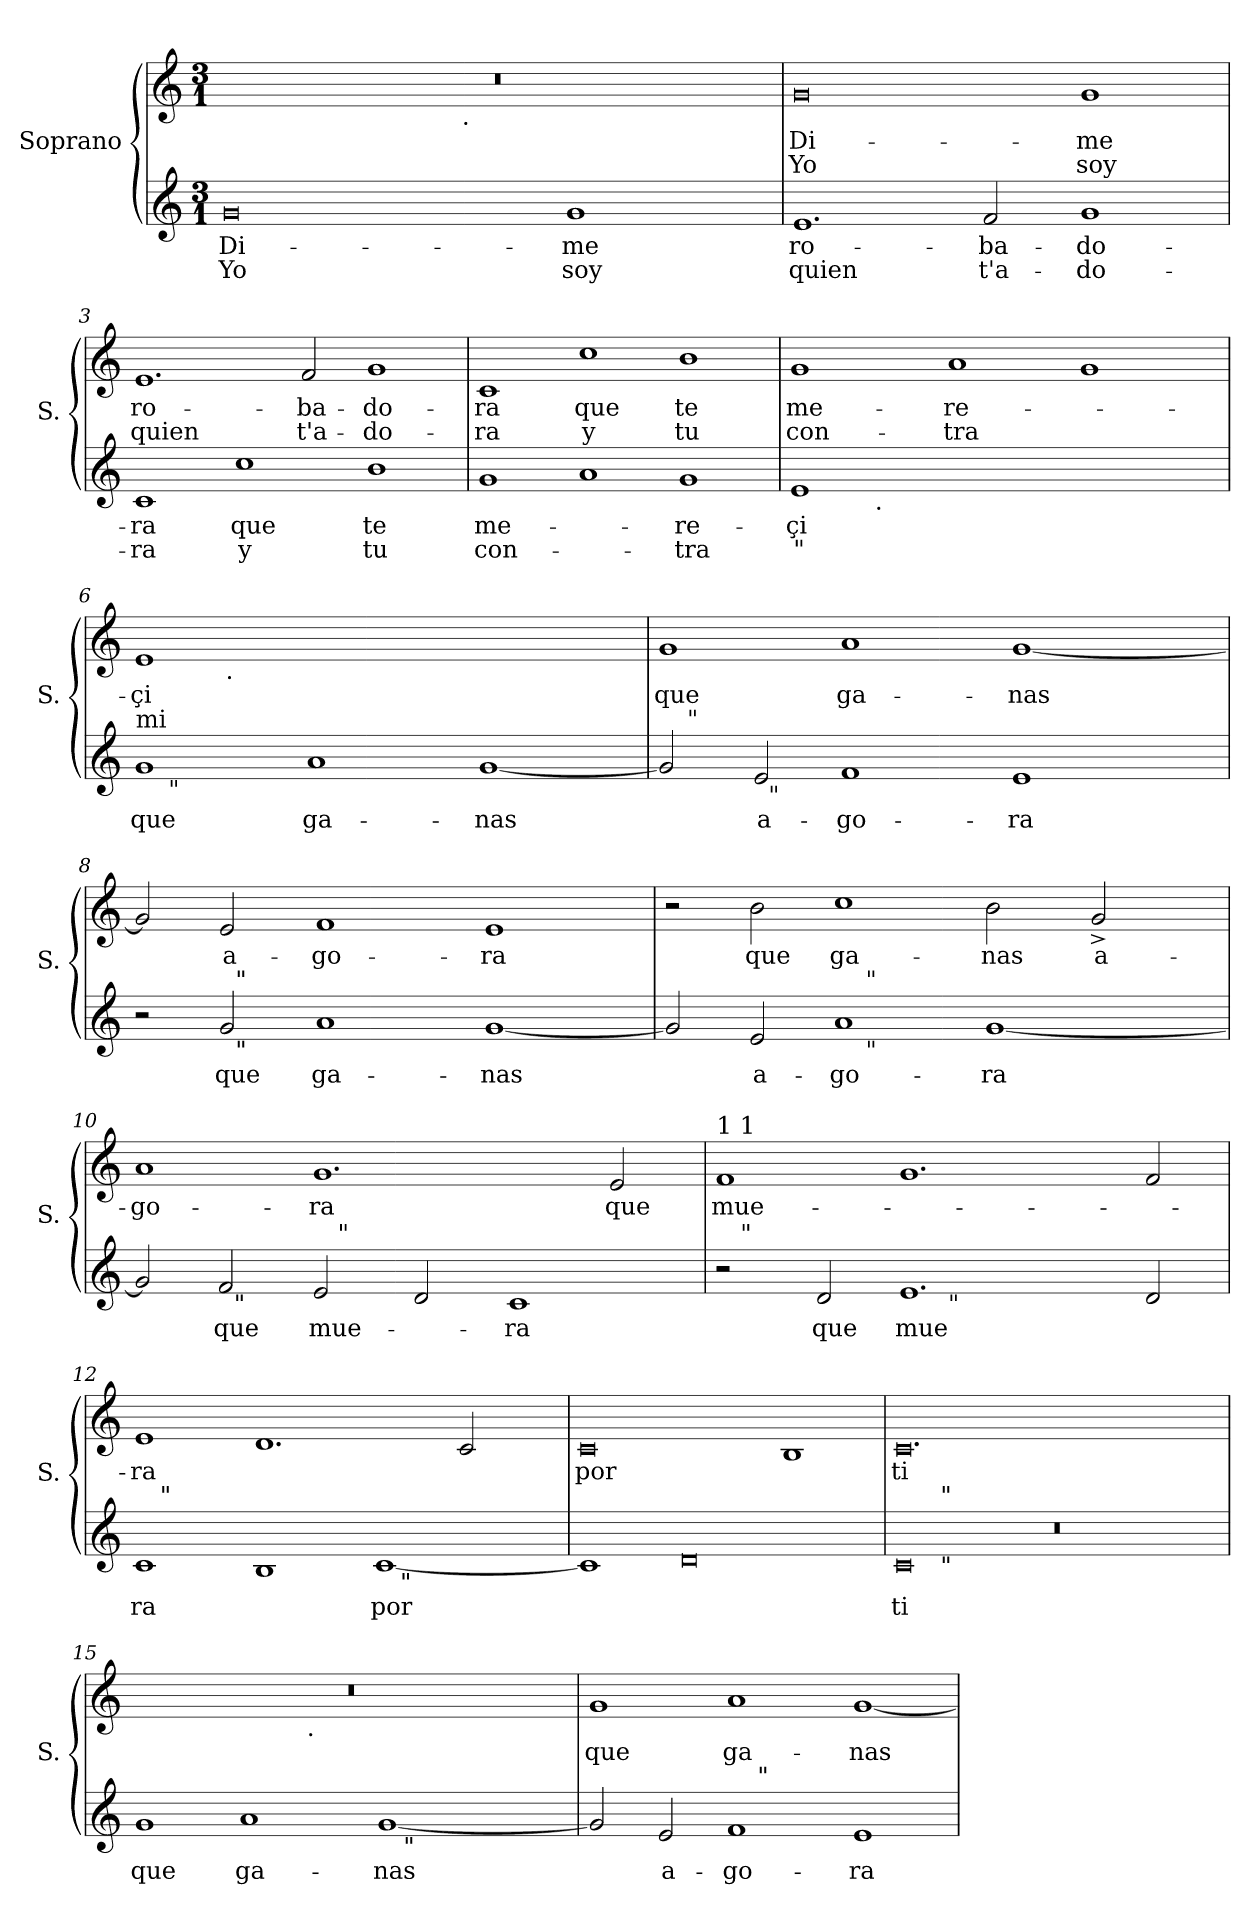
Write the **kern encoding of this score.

**kern	**text	**text	**kern	**text	**text
*part2	*part2	*part2	*part1	*part1	*part1
*staff2	*staff2	*staff2	*staff1	*staff1	*staff1
*I"Soprano	*	*	*I"Soprano	*	*
*I'S.	*	*	*I'S.	*	*
*clefG2	*	*	*clefG2	*	*
*k[]	*	*	*k[]	*	*
*C:	*	*	*C:	*	*
*M3/1	*	*	*M3/1	*	*
=1	=1	=1	=1	=1	=1
!	!LO:LY:b	!LO:LY:b	!	!	!
*	*	*	*^	*	*
0g	Di-	Yo	0.r	1ryy	.	.
.	.	.	.	4..ryy	.	.
!	!	!	!	!LO:TX:b:t=.	!	!
.	.	.	.	1ryy	.	.
!	!LO:LY:b	!LO:LY:b	!	!	!	!
1g	-me	soy	.	.	.	.
.	.	.	.	2ryy	.	.
.	.	.	.	16ryy	.	.
=2	=2	=2	=2	=2	=2	=2
!	!LO:LY:b	!LO:LY:b	!	!	!LO:LY:b	!LO:LY:b
*	*	*	*v	*v	*	*
1.e	ro-	quien	0g	Di-	Yo
!	!LO:LY:b	!LO:LY:b	!	!	!
2f/	-ba-	t'a-	.	.	.
!	!LO:LY:b	!LO:LY:b	!	!LO:LY:b	!LO:LY:b
1g	-do-	-do-	1g	-me	soy
=3	=3	=3	=3	=3	=3
!	!LO:LY:b	!LO:LY:b	!	!LO:LY:b	!LO:LY:b
1c	-ra	-ra	1.e	ro-	quien
!	!LO:LY:b	!LO:LY:b	!	!	!
1cc	que	y	.	.	.
!	!	!	!	!LO:LY:b	!LO:LY:b
.	.	.	2f/	-ba-	t'a-
!	!LO:LY:b	!LO:LY:b	!	!LO:LY:b	!LO:LY:b
1b	te	tu	1g	-do-	-do-
=4	=4	=4	=4	=4	=4
!	!LO:LY:b	!LO:LY:b	!	!LO:LY:b	!LO:LY:b
1g	me-	con-	1c	-ra	-ra
!	!	!	!	!LO:LY:b	!LO:LY:b
1a	.	.	1cc	que	y
!	!LO:LY:b	!LO:LY:b	!	!LO:LY:b	!LO:LY:b
1g	-re-	-tra	1b	te	tu
=5	=5	=5	=5	=5	=5
!	!LO:LY:b	!LO:LY:b	!	!LO:LY:b	!LO:LY:b
*^	*	*	*	*	*
1e	4ryy	-çi	"	1g	me-	con-
.	8ryy	.	.	.	.	.
.	32ryy	.	.	.	.	.
!	!LO:TX:b:t=.	!	!	!	!	!
.	1ryy	.	.	.	.	.
!	!	!	!	!	!LO:LY:b	!LO:LY:b
0ryy	.	.	.	1a	-re-	-tra
.	1ryy	.	.	.	.	.
.	.	.	.	1g	.	.
.	2ryy	.	.	.	.	.
.	16.ryy	.	.	.	.	.
!!LO:LB:g=z
=6	=6	=6	=6	=6	=6	=6
!LO:TX:a:t=mi	!	!	!	!	!	!
!	!	!LO:LY:b	!	!	!LO:LY:b	!
*	*	*	*	*^	*	*
1g	8ryy	que	.	1e	4..ryy	-çi	.
!	!LO:TX:b:t="	!	!	!	!	!	!
.	1ryy	.	.	.	.	.	.
!	!	!	!	!	!LO:TX:b:t=.	!	!
.	.	.	.	.	1ryy	.	.
!	!	!LO:LY:b	!	!	!	!	!
1a	.	ga-	.	0ryy	.	.	.
.	1...ryy	.	.	.	.	.	.
.	.	.	.	.	1ryy	.	.
!	!	!LO:LY:b	!	!	!	!	!
[<1g	.	-nas	.	.	.	.	.
.	.	.	.	.	2ryy	.	.
.	.	.	.	.	16ryy	.	.
=7	=7	=7	=7	=7	=7	=7	=7
!	!	!	!	!	!	!LO:LY:b	!
*	*^	*	*	*v	*v	*	*
2g/]	16.ryy	2ryy	.	.	1g	que	.
!	!LO:TX:a:t="	!	!	!	!	!	!
.	1ryy	.	.	.	.	.	.
!	!	!	!LO:LY:b	!	!	!	!
2e/	.	32ryy	a-	.	.	.	.
!	!	!LO:TX:b:t="	!	!	!	!	!
.	.	1ryy	.	.	.	.	.
!	!	!	!LO:LY:b	!	!	!LO:LY:b	!
1f	.	.	-go-	.	1a	ga-	.
.	1ryy	.	.	.	.	.	.
.	.	1ryy	.	.	.	.	.
!	!	!	!LO:LY:b	!	!	!LO:LY:b	!
1e	.	.	-ra	.	[<1g	-nas	.
.	2ryy	.	.	.	.	.	.
.	.	4...ryy	.	.	.	.	.
.	4ryy	.	.	.	.	.	.
.	8ryy	.	.	.	.	.	.
.	32ryy	.	.	.	.	.	.
*	*v	*v	*	*	*	*	*
=8	=8	=8	=8	=8	=8	=8
2r	2ryy	.	.	2g/]	.	.
!	!	!LO:LY:b	!	!	!LO:LY:b	!
2g/	32ryy	que	.	2e/	a-	.
!	!LO:TX:b:t="	!	!	!	!	!
!	!LO:TX:a:t="	!	!	!	!	!
.	1ryy	.	.	.	.	.
!	!	!LO:LY:b	!	!	!LO:LY:b	!
1a	.	ga-	.	1f	-go-	.
.	1ryy	.	.	.	.	.
!	!	!LO:LY:b	!	!	!LO:LY:b	!
[<1g	.	-nas	.	1e	-ra	.
.	4...ryy	.	.	.	.	.
=9	=9	=9	=9	=9	=9	=9
2g/]	1ryy	.	.	2r	.	.
!	!	!LO:LY:b	!	!	!LO:LY:b	!
2e/	.	a-	.	2b\	que	.
!	!	!LO:LY:b	!	!	!LO:LY:b	!
1a	16.ryy	-go-	.	1cc	ga-	.
!	!LO:TX:b:t="	!	!	!	!	!
!	!LO:TX:a:t="	!	!	!	!	!
.	1ryy	.	.	.	.	.
!	!	!LO:LY:b	!	!	!LO:LY:b	!
[<1g	.	-ra	.	2b\	-nas	.
.	2ryy	.	.	.	.	.
!	!	!	!	!	!LO:LY:b	!
.	.	.	.	2g^</	a-	.
.	4ryy	.	.	.	.	.
.	8ryy	.	.	.	.	.
.	32ryy	.	.	.	.	.
=10	=10	=10	=10	=10	=10	=10
!	!	!	!	!	!LO:LY:b	!
*	*^	*	*	*	*	*
2g/]	2ryy	1ryy	.	.	1a	-go-	.
!	!	!	!LO:LY:b	!	!	!	!
2f/	32ryy	.	que	.	.	.	.
!	!LO:TX:b:t="	!	!	!	!	!	!
.	1ryy	.	.	.	.	.	.
!	!	!	!LO:LY:b	!	!	!LO:LY:b	!
2e/	.	16ryy	mue-	.	1.g	-ra	.
!	!	!LO:TX:a:t="	!	!	!	!	!
.	.	1ryy	.	.	.	.	.
2d/	.	.	.	.	.	.	.
.	1ryy	.	.	.	.	.	.
!	!	!	!LO:LY:b	!	!	!	!
1c	.	.	-ra	.	.	.	.
.	.	2...ryy	.	.	.	.	.
!	!	!	!	!	!	!LO:LY:b	!
.	.	.	.	.	2e/	que	.
.	4...ryy	.	.	.	.	.	.
!!LO:LB:g=z
=11	=11	=11	=11	=11	=11	=11	=11
!	!	!	!	!	!LO:TX:a:t=1 1	!	!
!	!	!	!	!	!	!LO:LY:b	!
2r	16ryy	1ryy	.	.	1f	mue-	.
!	!LO:TX:a:t="	!	!	!	!	!	!
.	1ryy	.	.	.	.	.	.
!	!	!	!LO:LY:b	!	!	!	!
2d/	.	.	que	.	.	.	.
!	!	!	!LO:LY:b	!	!	!	!
1.e	.	8ryy	mue	.	1.g	.	.
.	1ryy	.	.	.	.	.	.
!	!	!LO:TX:b:t="	!	!	!	!	!
.	.	1...ryy	.	.	.	.	.
.	2...ryy	.	.	.	.	.	.
2d/	.	.	.	.	2f/	.	.
=12	=12	=12	=12	=12	=12	=12	=12
!	!	!	!LO:LY:b	!	!	!LO:LY:b	!
*	*v	*v	*	*	*	*	*
1c	16.ryy	ra	.	1e	-ra	.
!	!LO:TX:a:t="	!	!	!	!	!
.	1ryy	.	.	.	.	.
1B	.	.	.	1.d	.	.
.	1ryy	.	.	.	.	.
!	!	!LO:LY:b	!	!	!	!
[<1c	.	por	.	.	.	.
!	!LO:TX:b:t="	!	!	!	!	!
.	2ryy	.	.	.	.	.
.	.	.	.	2c/	.	.
.	4ryy	.	.	.	.	.
.	8ryy	.	.	.	.	.
.	32ryy	.	.	.	.	.
=13	=13	=13	=13	=13	=13	=13
!	!	!	!	!	!LO:LY:b	!
*v	*v	*	*	*	*	*
1c]	.	.	0c	por	.
0d	.	.	.	.	.
.	.	.	1B	.	.
=14	=14	=14	=14	=14	=14
*^	*	*	*	*	*
*	*^	*	*	*	*	*
!	!	!LO:N:vis=1	!LO:LY:b	!	!	!LO:LY:b	!
4ryy	0c	0.r	ti	.	0.c	ti	.
!LO:TX:b:t="	!	!	!	!	!	!	!
!LO:TX:a:t="	!	!	!	!	!	!	!
1ryy	.	.	.	.	.	.	.
1..ryy	.	.	.	.	.	.	.
.	1ryy	.	.	.	.	.	.
*	*v	*v	*	*	*	*	*
=15	=15	=15	=15	=15	=15	=15
!	!	!LO:LY:b	!	!	!	!
*	*	*	*	*^	*	*
1g	1ryy	que	.	0.r	1ryy	.	.
!	!	!LO:LY:b	!	!	!	!	!
1a	1ryy	ga-	.	.	4...ryy	.	.
!	!	!	!	!	!LO:TX:b:t=.	!	!
.	.	.	.	.	1ryy	.	.
!	!	!LO:LY:b	!	!	!	!	!
[<1g	16.ryy	-nas	.	.	.	.	.
!	!LO:TX:b:t="	!	!	!	!	!	!
.	2ryy	.	.	.	.	.	.
.	.	.	.	.	2ryy	.	.
.	4ryy	.	.	.	.	.	.
.	8ryy	.	.	.	.	.	.
.	32ryy	.	.	.	32ryy	.	.
=16	=16	=16	=16	=16	=16	=16	=16
!	!	!	!	!	!	!LO:LY:b	!
*	*	*	*	*v	*v	*	*
2g/]	1ryy	.	.	1g	que	.
!	!	!LO:LY:b	!	!	!	!
2e/	.	a-	.	.	.	.
!	!	!LO:LY:b	!	!	!LO:LY:b	!
1f	8ryy	-go-	.	1a	ga-	.
!	!LO:TX:a:t="	!	!	!	!	!
.	1...ryy	.	.	.	.	.
!	!	!LO:LY:b	!	!	!LO:LY:b	!
1e	.	-ra	.	[<1g	-nas	.
*v	*v	*	*	*	*	*
=	=	=	=	=	=
*-	*-	*-	*-	*-	*-
